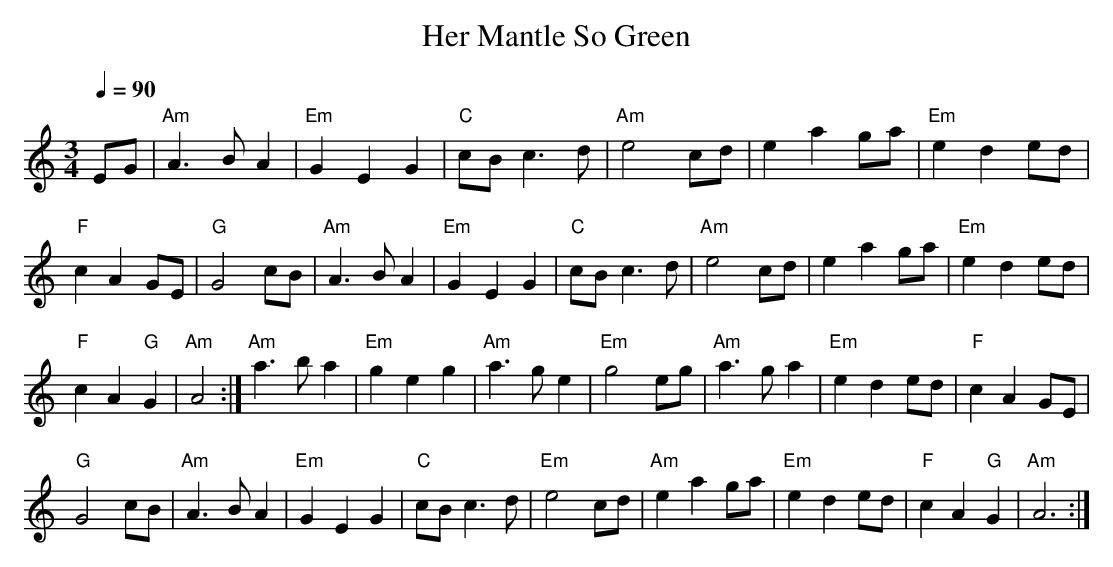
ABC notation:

X:1
T:Her Mantle So Green
M:3/4
L:1/4
Q:1/4=90
K:C
E/G/|"Am"A3/2 B/ A|"Em"G E G|"C"c/B/ c3/2 d/|"Am"e2 c/d/| \
e a g/a/|"Em"e d e/d/|
"F"c A G/E/|"G"G2 c/B/|"Am"A3/2 B/ A|"Em"G E G|"C"c/B/ c3/2 d/| \
"Am"e2 c/d/|e a g/a/|"Em"e d e/d/|
"F"c A "G"G|"Am"A2:|"Am"a3/2 b/ a|"Em"g e g|"Am"a3/2 g/ e| \
"Em"g2 e/g/|"Am"a3/2 g/ a|"Em"e d e/d/|"F"c A G/E/|
"G"G2 c/B/|"Am"A3/2 B/ A|"Em"G E G|"C"c/B/ c3/2 d/|"Em"e2 c/d/| \
"Am"e a g/a/|"Em"e d e/d/|"F"c A "G"G|"Am"A3:|
